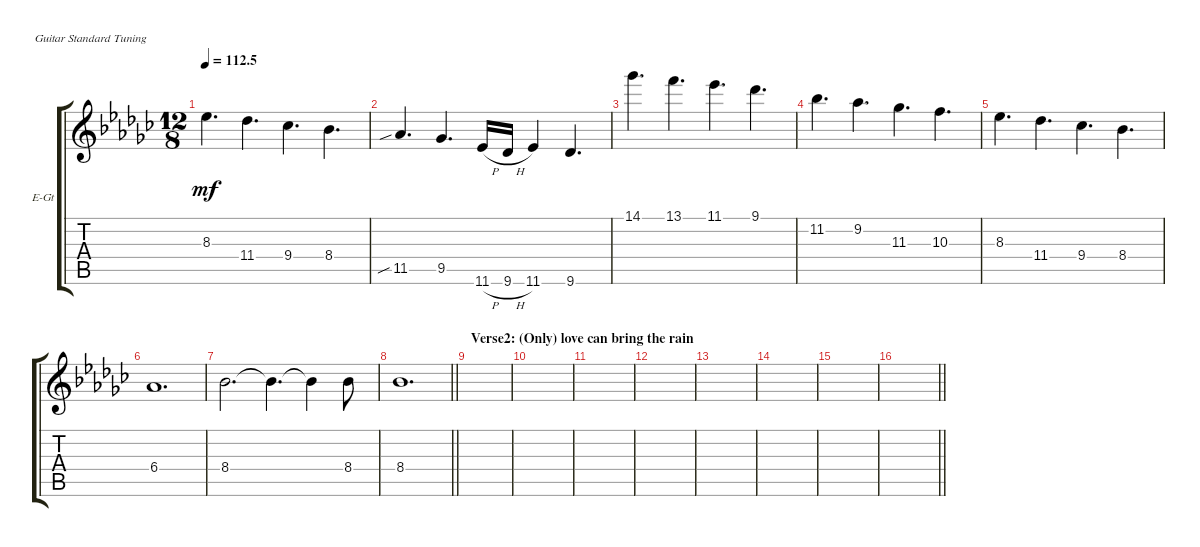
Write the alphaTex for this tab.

\bracketExtendMode groupsimilarinstruments
\firstSystemTrackNameOrientation horizontal
\otherSystemsTrackNameOrientation horizontal
\track ("Electric Guitar" "E-Gt") {instrument overdrivenguitar}
\staff {score tabs}
\tuning (E4 B3 G3 D3 A2 E2)
\ts (12 8)
\tempo
112.5
\accidentals auto
\clef g2
\ottava regular
\simile none
\ks ebminor
8.3.4{d dy mf} 11.4.4{d} 9.4.4{d} 8.4.4{d} |
11.5{sib}.4{d} 9.5.4{d} 11.6{h}.16 9.6{h}.16 11.6.4 9.6.4{d} |
14.1.4{d} 13.1.4{d} 11.1.4{d} 9.1.4{d} |
11.2.4{d} 9.2.4{d} 11.3.4{d} 10.3.4{d} |
8.3.4{d} 11.4.4{d} 9.4.4{d} 8.4.4{d} |
6.4.1{d} |
8.4.2{d} 8.4{t}.4{d} 8.4{t}.4 8.4.8 |
\barLineRight lightlight
8.4.1{d} |
\section ("" "Verse2: (Only) love can bring the rain")
|
|
|
|
|
|
|
\barLineRight lightlight
